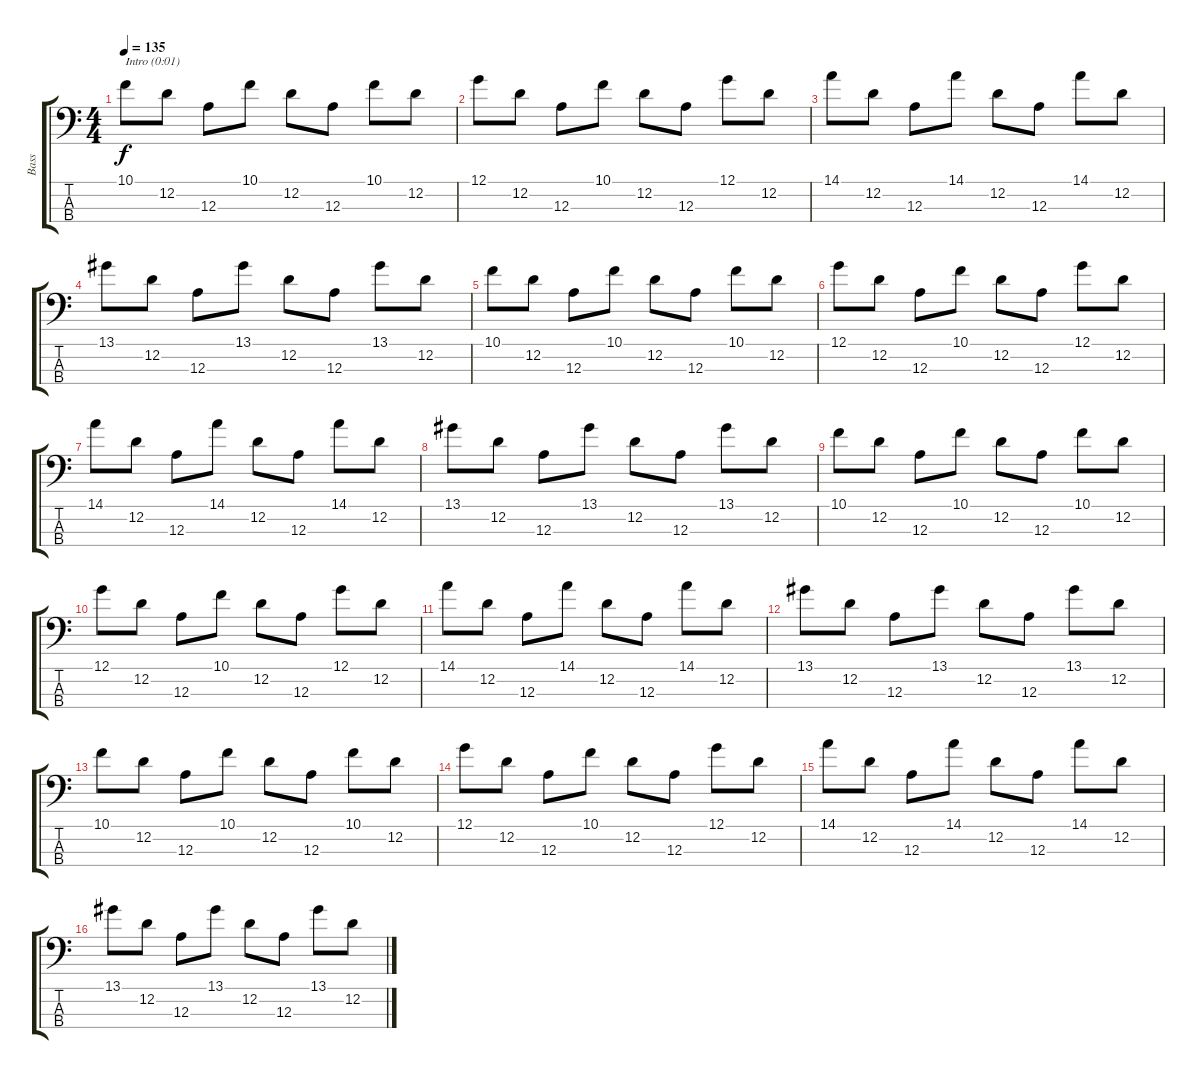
\track ("Bass" "Bass") {instrument electricbassfinger}
\staff {score tabs}
\tuning (G2 D2 A1 D1) {hide}
\ts (4 4)
\tempo 135
\clef f4
\ks c
10.1.8{txt "Intro (0:01)" dy f instrument electricbassfinger} 12.2.8 12.3.8 10.1.8 12.2.8 12.3.8 10.1.8 12.2.8 |
12.1.8 12.2.8 12.3.8 10.1.8 12.2.8 12.3.8 12.1.8 12.2.8 |
14.1.8 12.2.8 12.3.8 14.1.8 12.2.8 12.3.8 14.1.8 12.2.8 |
13.1.8 12.2.8 12.3.8 13.1.8 12.2.8 12.3.8 13.1.8 12.2.8 |
10.1.8 12.2.8 12.3.8 10.1.8 12.2.8 12.3.8 10.1.8 12.2.8 |
12.1.8 12.2.8 12.3.8 10.1.8 12.2.8 12.3.8 12.1.8 12.2.8 |
14.1.8 12.2.8 12.3.8 14.1.8 12.2.8 12.3.8 14.1.8 12.2.8 |
13.1.8 12.2.8 12.3.8 13.1.8 12.2.8 12.3.8 13.1.8 12.2.8 |
10.1.8 12.2.8 12.3.8 10.1.8 12.2.8 12.3.8 10.1.8 12.2.8 |
12.1.8 12.2.8 12.3.8 10.1.8 12.2.8 12.3.8 12.1.8 12.2.8 |
14.1.8 12.2.8 12.3.8 14.1.8 12.2.8 12.3.8 14.1.8 12.2.8 |
13.1.8 12.2.8 12.3.8 13.1.8 12.2.8 12.3.8 13.1.8 12.2.8 |
10.1.8 12.2.8 12.3.8 10.1.8 12.2.8 12.3.8 10.1.8 12.2.8 |
12.1.8 12.2.8 12.3.8 10.1.8 12.2.8 12.3.8 12.1.8 12.2.8 |
14.1.8 12.2.8 12.3.8 14.1.8 12.2.8 12.3.8 14.1.8 12.2.8 |
13.1.8 12.2.8 12.3.8 13.1.8 12.2.8 12.3.8 13.1.8 12.2.8
